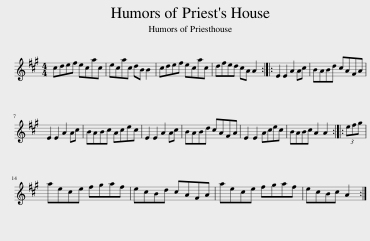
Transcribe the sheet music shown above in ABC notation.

X:1
L:1/8
M:4/4
I:linebreak $
K:A
V:1 treble
V:1
 cdef ecac | ecac dB B2 | cdef ecac | dfed cA A2 :: E2 E2 A2 Ac | %5
 BABd cAFA |$ E2 E2 A2 Ac | BABc Acec | E2 E2 A2 Ac | BABd cAFA | %10
 E2 E2 Acec | BABc A2 A2 :: (3efg |$ aece fgaf | ecBd cAFA | %15
 aece fgaf | ecBc A2 :| %17
